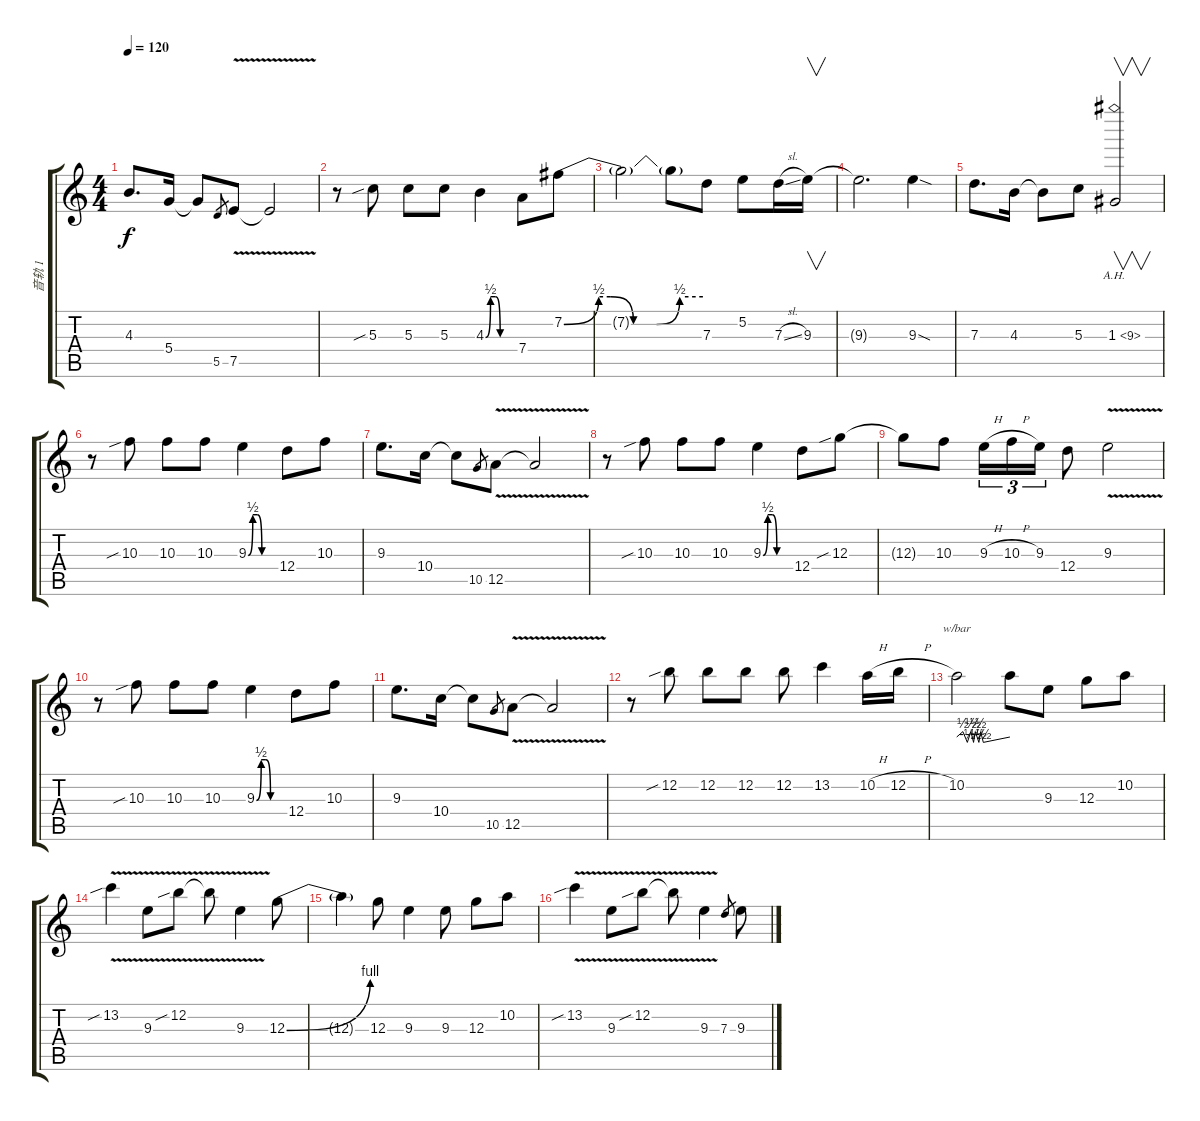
\track ("音轨 1" "音轨 1") {instrument acousticguitarsteel}
\staff {score tabs}
\tuning (E4 B3 G3 D3 A2 E2) {hide}
\ts (4 4)
\tempo 120
\clef g2
\ks c
4.3.8{d dy f} 5.4.16 5.4{t}.8 5.5.8{gr} 7.5{v}.8 7.5{t}.2 |
r.8 5.3{sib}.8 5.3.8 5.3.8 4.3{be (custom 0 0 10 2 20 2 30 0 60 0)}.4 7.4.8 7.2{be (custom 0 0 15 2 20 2 30 0 40 0 50 2 60 2)}.8 |
7.2{t}.2 7.2{t}.8 7.3.8 5.2.8 7.3{sl}.16 9.3.16{v} |
9.3{t}.2{d} 9.3{sod}.4 |
7.3.8{d} 4.3.16 4.3{t}.8 5.3.8 1.3{ah 8}.2{v} |
r.8 10.3{sib}.8 10.3.8 10.3.8 9.3{be (custom 0 0 10 2 20 2 30 0 60 0)}.4 12.4.8 10.3.8 |
9.3.8{d} 10.4.16 10.4{t}.8 10.5.8{gr} 12.5{v}.8 12.5{t}.2 |
r.8 10.3{sib}.8 10.3.8 10.3.8 9.3{be (custom 0 0 10 2 20 2 30 0 60 0)}.4 12.4.8 12.3{sib}.8 |
12.3{t}.8 10.3.8 9.3{h}.16{tu (3 2)} 10.3{h}.16{tu (3 2)} 9.3.16{tu (3 2)} 12.4.8 9.3{v}.2 |
r.8 10.3{sib}.8 10.3.8 10.3.8 9.3{be (custom 0 0 10 2 20 2 30 0 60 0)}.4 12.4.8 10.3.8 |
9.3.8{d} 10.4.16 10.4{t}.8 10.5.8{gr} 12.5{v}.8 12.5{t}.2 |
r.8 12.2{sib}.8 12.2.8 12.2.8 12.2.8 13.2.4 10.2{h}.16 12.2{h}.16 |
10.2.2{tbe (custom default 0 0 7 2 12 -2 16 2 19 -2 21 2 25 -2 27 2 30 -2 60 0)} 10.2{t}.8 9.3.8 12.3.8 10.2.8 |
13.2{v sib}.4 9.3{v}.8 12.2{v sib}.8 12.2{t}.8 9.3{v}.4 12.3{be (bend 0 0 60 4)}.8 |
12.3{t}.4 12.3.8 9.3.4 9.3.8 12.3.8 10.2.8 |
13.2{v sib}.4 9.3{v}.8 12.2{v sib}.8 12.2{t}.8 9.3{v}.4 7.3.8{gr} 9.3.8
